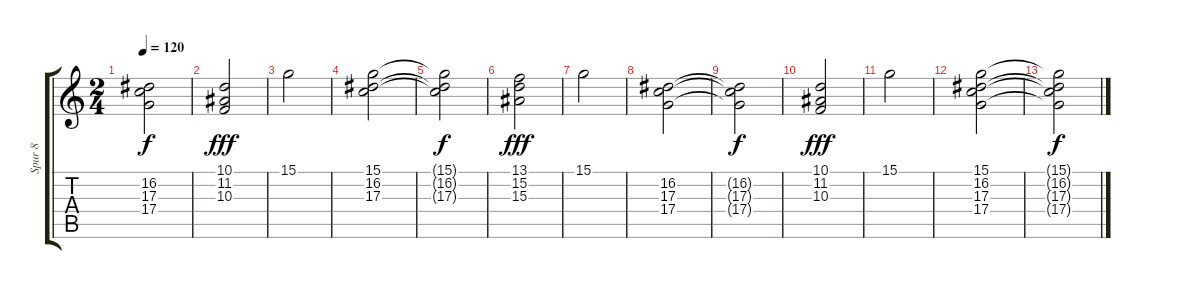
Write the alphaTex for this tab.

\track ("Spur 8" "Spur 8") {instrument drawbarorgan}
\staff {score tabs}
\tuning (E4 B3 G3 D3 A2 E2) {hide}
\ts (2 4)
\tempo 120
\clef g2
\ks c
(16.2{t} 17.3{t} 17.4{t}).2{dy f} |
(10.1 11.2 10.3).2{dy fff} |
15.1.2 |
(15.1 16.2 17.3).2{instrument drawbarorgan} |
(15.1{t} 16.2{t} 17.3{t}).2{dy f} |
(13.1 15.2 15.3).2{dy fff} |
15.1.2 |
(16.2 17.3 17.4).2 |
(16.2{t} 17.3{t} 17.4{t}).2{dy f} |
(10.1 11.2 10.3).2{dy fff} |
15.1.2 |
(15.1 16.2 17.3 17.4).2{instrument drawbarorgan} |
(15.1{t} 16.2{t} 17.3{t} 17.4{t}).2{dy f}
